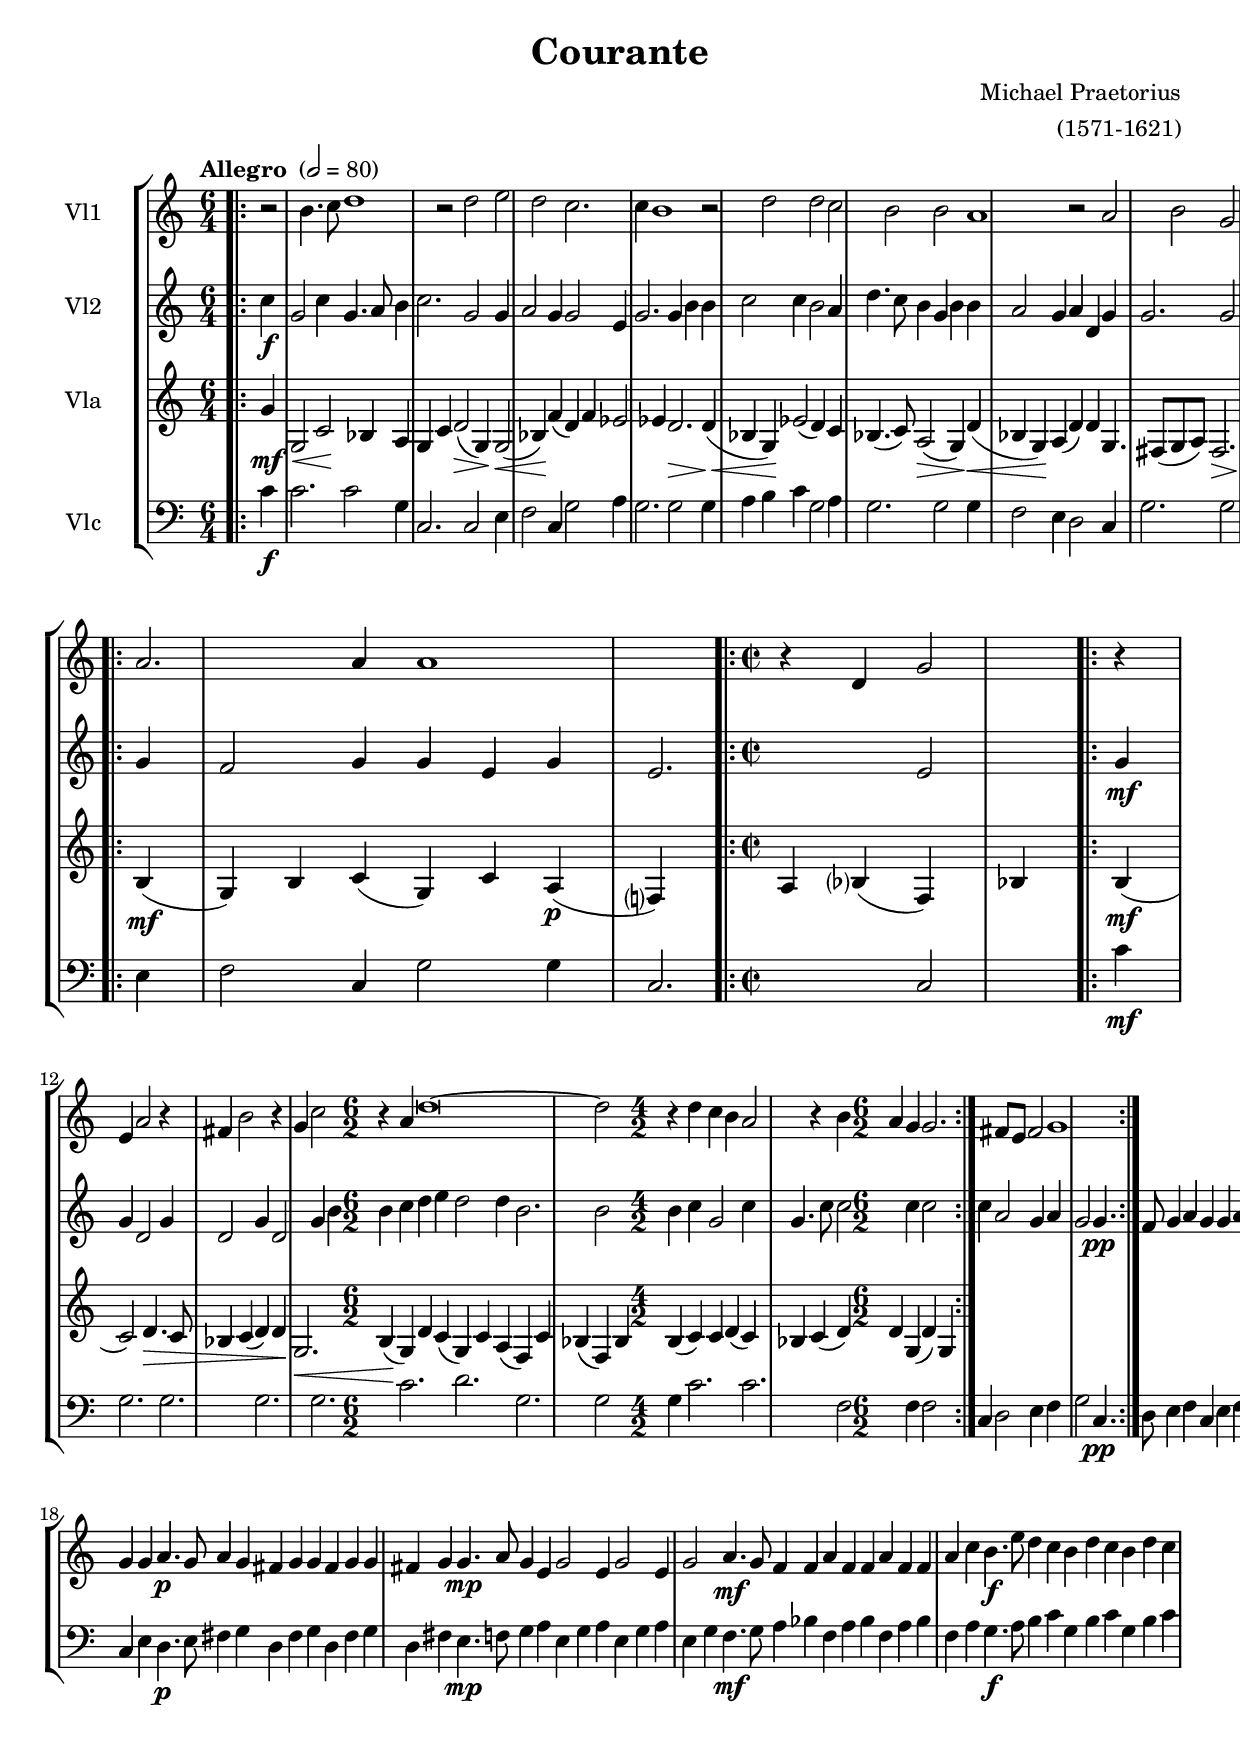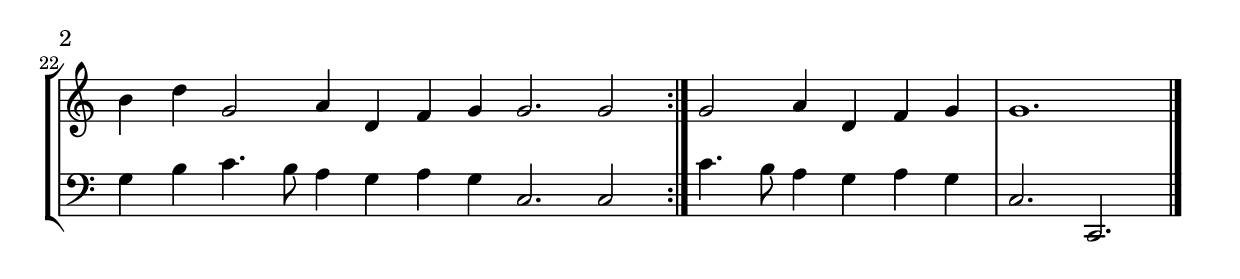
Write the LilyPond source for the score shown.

\version "2.12.3"
\include "deutsch.ly"

#(set-global-staff-size 20)

\header {
  title = "Courante"
  composer = "Michael Praetorius"
  arranger = "(1571-1621)"
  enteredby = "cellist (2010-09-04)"
}

voiceconsts = {
 \clef "treble"
 \key c \major
 %\numericTimeSignature
 \compressFullBarRests
 \time 6/4
 \tempo "Allegro " 2 = 80
}


midihi  = "ocarina"
midimid = "english horn"
midipno = "harpsichord"
midilow = "bassoon"

\include "v1.ily"
\include "v2.ily"
\include "v3.ily"
vd = {
   \voiceconsts
   \clef "bass"

 \bar "|:"  % 1

 \partial 4 c'4\f  |  % 2
 c'2. c'2 g4 |  % 3
 c2. c2 e4 |  % 4
 f2 c4 g2 a4 |  % 5
 g2. g2 g4 |  % 6
 a4 h4 c'4 g2 a4 |  % 7
 g2. g2 g4 |  % 8
 f2 e4 d2 c4 |  % 9
 g2. g2 e4 |  % 10
 f2 c4 g2 g4 |  % 11
 c2. c2 \bar ":|"  % 12
 \bar "|:"  % 13
 \partial 4 c'4\mf  |  % 14
 g2. g2. |  % 15
 g2. g2. |  % 16
 c'2. d'2. |  % 17
 g2. g2 g4 |  % 18
 c'2. c'2. |  % 19
 f2 f4 f2 c4 |  % 20
 d2 e4 f4 g2 |  % 21
 c4.\pp  d8 e4 f4 c4 e4 |  % 22
 f4 c4 e4 f4 c4 e4 |  % 23
 d4.\p  e8 fis4 g4 d4 fis4 |  % 24
 g4 d4 fis4 g4 d4 fis4 |  % 25
 e4.\mp  f8 g4 a4 e4 g4 |  % 26
 a4 e4 g4 a4 e4 g4 |  % 27
 f4.\mf  g8 a4 b4 f4 a4 |  % 28
 b4 f4 a4 b4 f4 a4 |  % 29
 g4.\f  a8 h4 c'4 g4 h4 |  % 30
 c'4 g4 h4 c'4 g4 h4 |  % 31

 c'4. h8 a4 g4 a4 g4 |  % 32
 c2. c2 \bar ":|"  % 33

 \partial 1. c'4. h8 a4 g4 a4 g4 |  % 34
 c2. c,2. \bar "|."
}


\book {
    \score {
        \new StaffGroup <<
          \new Staff {
	    \set Staff.midiInstrument = \midihi
            \set Staff.instrumentName = "Vl1 "
            \va
          }
          \new Staff {
	    \set Staff.midiInstrument = \midihi
            \set Staff.instrumentName = "Vl2 "
            \vb
          }
          \new Staff {
	    \set Staff.midiInstrument = \midimid
            \set Staff.instrumentName = "Vla "
            \vc
          }
          \new Staff {
	    \set Staff.midiInstrument = \midilow
            \set Staff.instrumentName = "Vlc "
            \vd
          }
	>>

    \layout {}

    \midi {
      \context {
	\Score
	tempoWholesPerMinute = #(ly:make-moment 80 2)
      }
    }
  }
}